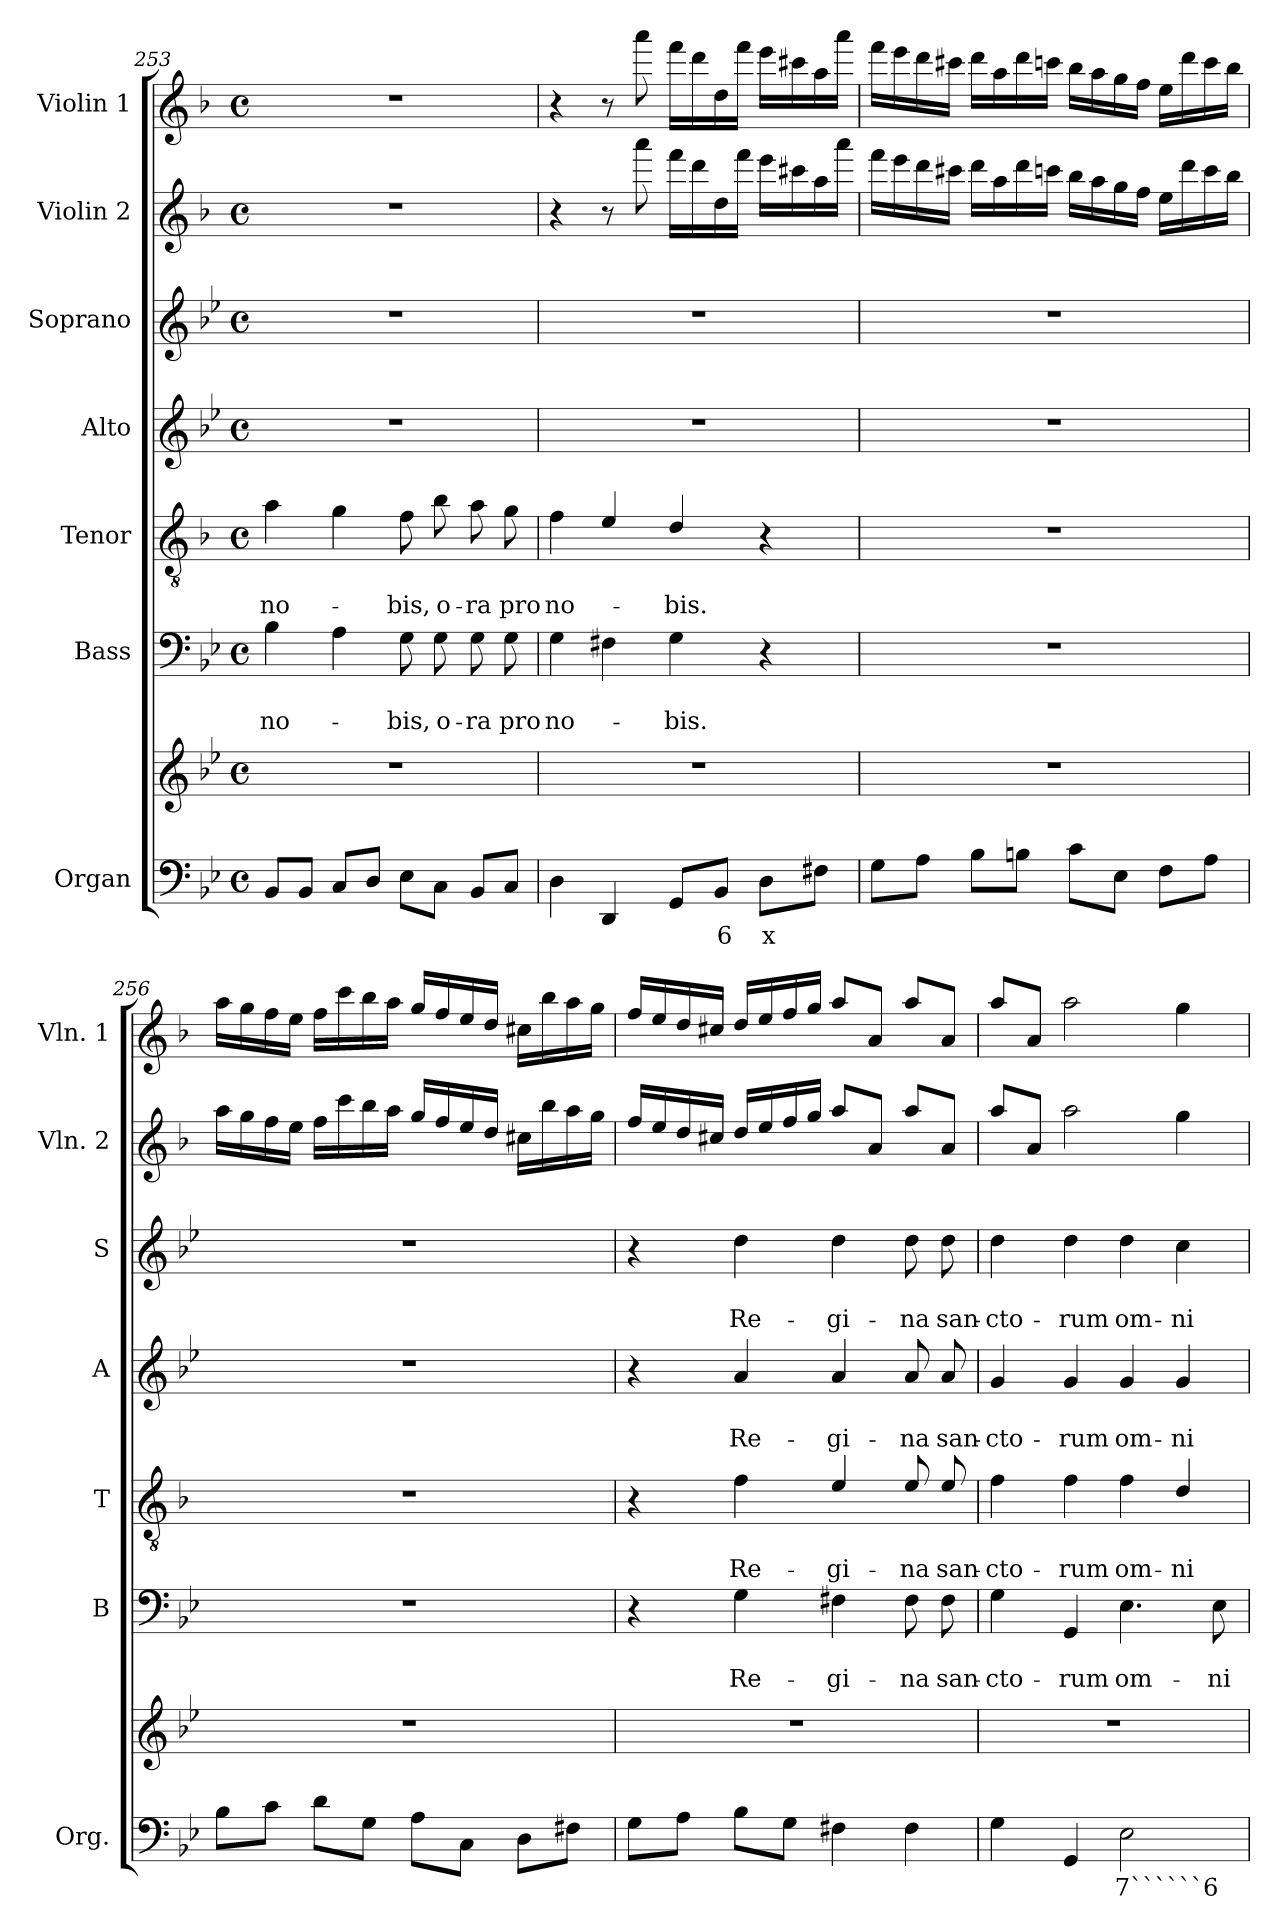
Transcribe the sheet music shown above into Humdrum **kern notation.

**kern	**text	**kern	**kern	**text	**text	**kern	**text	**text	**kern	**text	**text	**kern	**text	**text	**kern	**kern
*part7	*part7	*part7	*part6	*part6	*part6	*part5	*part5	*part5	*part4	*part4	*part4	*part3	*part3	*part3	*part2	*part1
*staff8	*staff8	*staff7	*staff6	*staff6	*staff6	*staff5	*staff5	*staff5	*staff4	*staff4	*staff4	*staff3	*staff3	*staff3	*staff2	*staff1
*I"Organ	*	*	*I"Bass	*	*	*I"Tenor	*	*	*I"Alto	*	*	*I"Soprano	*	*	*I"Violin 2	*I"Violin 1
*I'Org.	*	*	*I'B	*	*	*I'T	*	*	*I'A	*	*	*I'S	*	*	*I'Vln. 2	*I'Vln. 1
!!LO:PB:g=z
*clefF4	*	*clefG2	*clefF4	*	*	*clefGv2	*	*	*clefG2	*	*	*clefG2	*	*	*clefG2	*clefG2
*	*	*	*	*	*	*ITrd4c7	*	*	*	*	*	*	*	*	*ITrd4c7	*ITrd4c7
*k[b-e-]	*	*k[b-e-]	*k[b-e-]	*	*	*k[b-e-]	*	*	*k[b-e-]	*	*	*k[b-e-]	*	*	*k[b-e-]	*k[b-e-]
*B-:	*	*B-:	*B-:	*	*	*B-:	*	*	*B-:	*	*	*B-:	*	*	*B-:	*B-:
*M4/4	*	*M4/4	*M4/4	*	*	*M4/4	*	*	*M4/4	*	*	*M4/4	*	*	*M4/4	*M4/4
*met(c)	*	*met(c)	*met(c)	*	*	*met(c)	*	*	*met(c)	*	*	*met(c)	*	*	*met(c)	*met(c)
=253	=253	=253	=253	=253	=253	=253	=253	=253	=253	=253	=253	=253	=253	=253	=253	=253
!	!	!	!	!	!LO:LY:b	!	!	!	!	!	!	!	!	!	!	!
!	!	!	!	!	!	!	!	!LO:LY:b	!	!	!	!	!	!	!	!
8BB-/L	.	1r	4B-\	.	no-	4d\	.	no-	1r	.	.	1r	.	.	1r	1r
8BB-/J	.	.	.	.	.	.	.	.	.	.	.	.	.	.	.	.
8C/L	.	.	4A\	.	.	4c\	.	.	.	.	.	.	.	.	.	.
8D/J	.	.	.	.	.	.	.	.	.	.	.	.	.	.	.	.
!	!	!	!	!	!LO:LY:b	!	!	!	!	!	!	!	!	!	!	!
!	!	!	!	!	!	!	!	!LO:LY:b	!	!	!	!	!	!	!	!
8E-\L	.	.	8G\	.	-bis,	8B-\	.	-bis,	.	.	.	.	.	.	.	.
!	!	!	!	!	!LO:LY:b	!	!	!	!	!	!	!	!	!	!	!
!	!	!	!	!	!	!	!	!LO:LY:b	!	!	!	!	!	!	!	!
8C\J	.	.	8G\	.	o-	8e-\	.	o-	.	.	.	.	.	.	.	.
!	!	!	!	!	!LO:LY:b	!	!	!	!	!	!	!	!	!	!	!
!	!	!	!	!	!	!	!	!LO:LY:b	!	!	!	!	!	!	!	!
8BB-/L	.	.	8G\	.	-ra	8d\	.	-ra	.	.	.	.	.	.	.	.
!	!	!	!	!	!LO:LY:b	!	!	!	!	!	!	!	!	!	!	!
!	!	!	!	!	!	!	!	!LO:LY:b	!	!	!	!	!	!	!	!
8C/J	.	.	8G\	.	pro	8c\	.	pro	.	.	.	.	.	.	.	.
=254	=254	=254	=254	=254	=254	=254	=254	=254	=254	=254	=254	=254	=254	=254	=254	=254
!	!	!	!	!	!LO:LY:b	!	!	!	!	!	!	!	!	!	!	!
!	!	!	!	!	!	!	!	!LO:LY:b	!	!	!	!	!	!	!	!
4D\	.	1r	4G\	.	no-	4B-\	.	no-	1r	.	.	1r	.	.	4r	4r
4DD/	.	.	4F#X\	.	.	4A/	.	.	.	.	.	.	.	.	8r	8r
.	.	.	.	.	.	.	.	.	.	.	.	.	.	.	8ddd\	8ddd\
!	!	!	!	!	!LO:LY:b	!	!	!	!	!	!	!	!	!	!	!
!	!	!	!	!	!	!	!	!LO:LY:b	!	!	!	!	!	!	!	!
8GG/L	.	.	4G\	.	-bis.	4G/	.	-bis.	.	.	.	.	.	.	16bb-\LL	16bb-\LL
.	.	.	.	.	.	.	.	.	.	.	.	.	.	.	16gg\	16gg\
!	!LO:LY:b	!	!	!	!	!	!	!	!	!	!	!	!	!	!	!
8BB-/J	6	.	.	.	.	.	.	.	.	.	.	.	.	.	16g\	16g\
.	.	.	.	.	.	.	.	.	.	.	.	.	.	.	16bb-\JJ	16bb-\JJ
!	!LO:LY:b	!	!	!	!	!	!	!	!	!	!	!	!	!	!	!
8D\L	x	.	4r	.	.	4r	.	.	.	.	.	.	.	.	16aa\LL	16aa\LL
.	.	.	.	.	.	.	.	.	.	.	.	.	.	.	16ff#X\	16ff#X\
8F#X\J	.	.	.	.	.	.	.	.	.	.	.	.	.	.	16dd\	16dd\
.	.	.	.	.	.	.	.	.	.	.	.	.	.	.	16ddd\JJ	16ddd\JJ
=255	=255	=255	=255	=255	=255	=255	=255	=255	=255	=255	=255	=255	=255	=255	=255	=255
8G\L	.	1r	1r	.	.	1r	.	.	1r	.	.	1r	.	.	16bb-\LL	16bb-\LL
.	.	.	.	.	.	.	.	.	.	.	.	.	.	.	16aa\	16aa\
8A\J	.	.	.	.	.	.	.	.	.	.	.	.	.	.	16gg\	16gg\
.	.	.	.	.	.	.	.	.	.	.	.	.	.	.	16ff#X\JJ	16ff#X\JJ
8B-\L	.	.	.	.	.	.	.	.	.	.	.	.	.	.	16gg\LL	16gg\LL
.	.	.	.	.	.	.	.	.	.	.	.	.	.	.	16dd\	16dd\
8Bn\J	.	.	.	.	.	.	.	.	.	.	.	.	.	.	16gg\	16gg\
.	.	.	.	.	.	.	.	.	.	.	.	.	.	.	16ffn\JJ	16ffn\JJ
8c\L	.	.	.	.	.	.	.	.	.	.	.	.	.	.	16ee-\LL	16ee-\LL
.	.	.	.	.	.	.	.	.	.	.	.	.	.	.	16dd\	16dd\
8E-\J	.	.	.	.	.	.	.	.	.	.	.	.	.	.	16cc\	16cc\
.	.	.	.	.	.	.	.	.	.	.	.	.	.	.	16b-\JJ	16b-\JJ
8F\L	.	.	.	.	.	.	.	.	.	.	.	.	.	.	16a\LL	16a\LL
.	.	.	.	.	.	.	.	.	.	.	.	.	.	.	16gg\	16gg\
8A\J	.	.	.	.	.	.	.	.	.	.	.	.	.	.	16ff\	16ff\
.	.	.	.	.	.	.	.	.	.	.	.	.	.	.	16ee-\JJ	16ee-\JJ
=256	=256	=256	=256	=256	=256	=256	=256	=256	=256	=256	=256	=256	=256	=256	=256	=256
8B-\L	.	1r	1r	.	.	1r	.	.	1r	.	.	1r	.	.	16dd\LL	16dd\LL
.	.	.	.	.	.	.	.	.	.	.	.	.	.	.	16cc\	16cc\
8c\J	.	.	.	.	.	.	.	.	.	.	.	.	.	.	16b-\	16b-\
.	.	.	.	.	.	.	.	.	.	.	.	.	.	.	16a\JJ	16a\JJ
8d\L	.	.	.	.	.	.	.	.	.	.	.	.	.	.	16b-\LL	16b-\LL
.	.	.	.	.	.	.	.	.	.	.	.	.	.	.	16ff\	16ff\
8G\J	.	.	.	.	.	.	.	.	.	.	.	.	.	.	16ee-\	16ee-\
.	.	.	.	.	.	.	.	.	.	.	.	.	.	.	16dd\JJ	16dd\JJ
8A\L	.	.	.	.	.	.	.	.	.	.	.	.	.	.	16cc/LL	16cc/LL
.	.	.	.	.	.	.	.	.	.	.	.	.	.	.	16b-/	16b-/
8C\J	.	.	.	.	.	.	.	.	.	.	.	.	.	.	16a/	16a/
.	.	.	.	.	.	.	.	.	.	.	.	.	.	.	16g/JJ	16g/JJ
8D\L	.	.	.	.	.	.	.	.	.	.	.	.	.	.	16f#X\LL	16f#X\LL
.	.	.	.	.	.	.	.	.	.	.	.	.	.	.	16ee-\	16ee-\
8F#X\J	.	.	.	.	.	.	.	.	.	.	.	.	.	.	16dd\	16dd\
.	.	.	.	.	.	.	.	.	.	.	.	.	.	.	16cc\JJ	16cc\JJ
!!LO:LB:g=z
=257	=257	=257	=257	=257	=257	=257	=257	=257	=257	=257	=257	=257	=257	=257	=257	=257
8G\L	.	1r	4r	.	.	4r	.	.	4r	.	.	4r	.	.	16b-/LL	16b-/LL
.	.	.	.	.	.	.	.	.	.	.	.	.	.	.	16a/	16a/
8A\J	.	.	.	.	.	.	.	.	.	.	.	.	.	.	16g/	16g/
.	.	.	.	.	.	.	.	.	.	.	.	.	.	.	16f#X/JJ	16f#X/JJ
!	!	!	!	!	!LO:LY:b	!	!	!	!	!	!	!	!	!	!	!
!	!	!	!	!	!	!	!	!LO:LY:b	!	!	!	!	!	!	!	!
!	!	!	!	!	!	!	!	!	!	!	!LO:LY:b	!	!	!	!	!
!	!	!	!	!	!	!	!	!	!	!	!	!	!	!LO:LY:b	!	!
8B-\L	.	.	4G\	.	Re-	4B-\	.	Re-	4a/	.	Re-	4dd\	.	Re-	16g/LL	16g/LL
.	.	.	.	.	.	.	.	.	.	.	.	.	.	.	16a/	16a/
8G\J	.	.	.	.	.	.	.	.	.	.	.	.	.	.	16b-/	16b-/
.	.	.	.	.	.	.	.	.	.	.	.	.	.	.	16cc/JJ	16cc/JJ
!	!	!	!	!	!LO:LY:b	!	!	!	!	!	!	!	!	!	!	!
!	!	!	!	!	!	!	!	!LO:LY:b	!	!	!	!	!	!	!	!
!	!	!	!	!	!	!	!	!	!	!	!LO:LY:b	!	!	!	!	!
!	!	!	!	!	!	!	!	!	!	!	!	!	!	!LO:LY:b	!	!
4F#X\	.	.	4F#X\	.	-gi-	4A/	.	-gi-	4a/	.	-gi-	4dd\	.	-gi-	8dd/L	8dd/L
.	.	.	.	.	.	.	.	.	.	.	.	.	.	.	8d/J	8d/J
!	!	!	!	!	!LO:LY:b	!	!	!	!	!	!	!	!	!	!	!
!	!	!	!	!	!	!	!	!LO:LY:b	!	!	!	!	!	!	!	!
!	!	!	!	!	!	!	!	!	!	!	!LO:LY:b	!	!	!	!	!
!	!	!	!	!	!	!	!	!	!	!	!	!	!	!LO:LY:b	!	!
4F#\	.	.	8F#\	.	-na	8A/	.	-na	8a/	.	-na	8dd\	.	-na	8dd/L	8dd/L
!	!	!	!	!	!LO:LY:b	!	!	!	!	!	!	!	!	!	!	!
!	!	!	!	!	!	!	!	!LO:LY:b	!	!	!	!	!	!	!	!
!	!	!	!	!	!	!	!	!	!	!	!LO:LY:b	!	!	!	!	!
!	!	!	!	!	!	!	!	!	!	!	!	!	!	!LO:LY:b	!	!
.	.	.	8F#\	.	san-	8A/	.	san-	8a/	.	san-	8dd\	.	san-	8d/J	8d/J
=258	=258	=258	=258	=258	=258	=258	=258	=258	=258	=258	=258	=258	=258	=258	=258	=258
!	!	!	!	!	!LO:LY:b	!	!	!	!	!	!	!	!	!	!	!
!	!	!	!	!	!	!	!	!LO:LY:b	!	!	!	!	!	!	!	!
!	!	!	!	!	!	!	!	!	!	!	!LO:LY:b	!	!	!	!	!
!	!	!	!	!	!	!	!	!	!	!	!	!	!	!LO:LY:b	!	!
4G\	.	1r	4G\	.	-cto-	4B-\	.	-cto-	4g/	.	-cto-	4dd\	.	-cto-	8dd/L	8dd/L
.	.	.	.	.	.	.	.	.	.	.	.	.	.	.	8d/J	8d/J
!	!	!	!	!	!LO:LY:b	!	!	!	!	!	!	!	!	!	!	!
!	!	!	!	!	!	!	!	!LO:LY:b	!	!	!	!	!	!	!	!
!	!	!	!	!	!	!	!	!	!	!	!LO:LY:b	!	!	!	!	!
!	!	!	!	!	!	!	!	!	!	!	!	!	!	!LO:LY:b	!	!
4GG/	.	.	4GG/	.	-rum	4B-\	.	-rum	4g/	.	-rum	4dd\	.	-rum	2dd\	2dd\
!	!LO:LY:b	!	!	!	!	!	!	!	!	!	!	!	!	!	!	!
!	!	!	!	!	!LO:LY:b	!	!	!	!	!	!	!	!	!	!	!
!	!	!	!	!	!	!	!	!LO:LY:b	!	!	!	!	!	!	!	!
!	!	!	!	!	!	!	!	!	!	!	!LO:LY:b	!	!	!	!	!
!	!	!	!	!	!	!	!	!	!	!	!	!	!	!LO:LY:b	!	!
2E-\	7``````6	.	4.E-\	.	om-	4B-\	.	om-	4g/	.	om-	4dd\	.	om-	.	.
!	!	!	!	!	!	!	!	!LO:LY:b	!	!	!	!	!	!	!	!
!	!	!	!	!	!	!	!	!	!	!	!LO:LY:b	!	!	!	!	!
!	!	!	!	!	!	!	!	!	!	!	!	!	!	!LO:LY:b	!	!
.	.	.	.	.	.	4G/	.	-ni-	4g/	.	-ni-	4cc\	.	-ni-	4cc\	4cc\
!	!	!	!	!	!LO:LY:b	!	!	!	!	!	!	!	!	!	!	!
.	.	.	8E-\	.	-ni-	.	.	.	.	.	.	.	.	.	.	.
=	=	=	=	=	=	=	=	=	=	=	=	=	=	=	=	=
*-	*-	*-	*-	*-	*-	*-	*-	*-	*-	*-	*-	*-	*-	*-	*-	*-
